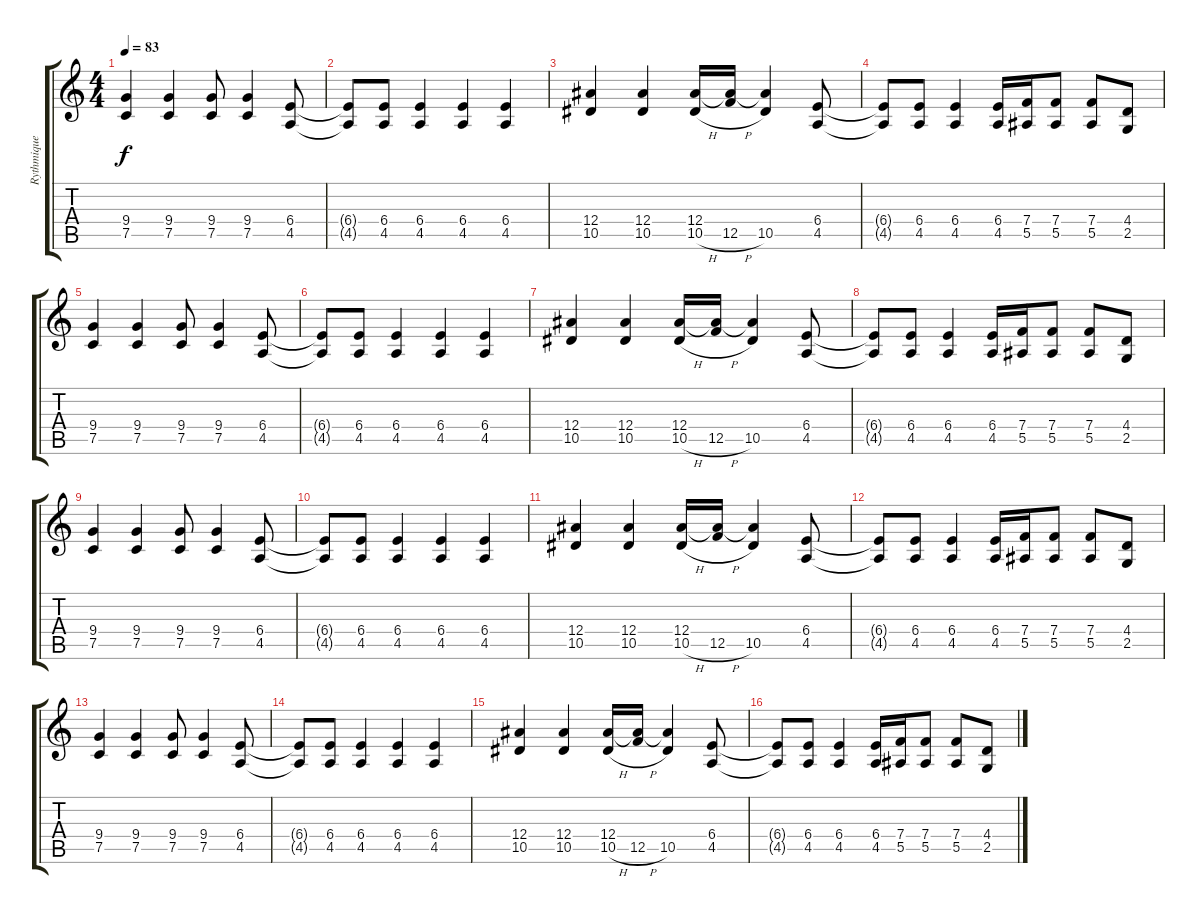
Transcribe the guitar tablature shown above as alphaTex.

\track ("Rythmique" "Rythmique") {instrument distortionguitar}
\staff {score tabs}
\tuning (C4 G3 Eb3 Bb2 F2 C2) {hide}
\ts (4 4)
\tempo 83
\clef g2
\ks c
(9.4 7.5).4{dy f} (9.4 7.5).4 (9.4 7.5).8 (9.4 7.5).4 (6.4 4.5).8 |
(6.4{t} 4.5{t}).8 (6.4 4.5).8 (6.4 4.5).4 (6.4 4.5).4 (6.4 4.5).4 |
(12.4 10.5).4 (12.4 10.5).4 (12.4 10.5{h}).16 (12.4{t} 12.5{h}).16 (12.4{t} 10.5).4 (6.4 4.5).8 |
(6.4{t} 4.5{t}).8 (6.4 4.5).8 (6.4 4.5).4 (6.4 4.5).16 (7.4 5.5).16 (7.4 5.5).8 (7.4 5.5).8 (4.4 2.5).8 |
(9.4 7.5).4 (9.4 7.5).4 (9.4 7.5).8 (9.4 7.5).4 (6.4 4.5).8 |
(6.4{t} 4.5{t}).8 (6.4 4.5).8 (6.4 4.5).4 (6.4 4.5).4 (6.4 4.5).4 |
(12.4 10.5).4 (12.4 10.5).4 (12.4 10.5{h}).16 (12.4{t} 12.5{h}).16 (12.4{t} 10.5).4 (6.4 4.5).8 |
(6.4{t} 4.5{t}).8 (6.4 4.5).8 (6.4 4.5).4 (6.4 4.5).16 (7.4 5.5).16 (7.4 5.5).8 (7.4 5.5).8 (4.4 2.5).8 |
(9.4 7.5).4 (9.4 7.5).4 (9.4 7.5).8 (9.4 7.5).4 (6.4 4.5).8 |
(6.4{t} 4.5{t}).8 (6.4 4.5).8 (6.4 4.5).4 (6.4 4.5).4 (6.4 4.5).4 |
(12.4 10.5).4 (12.4 10.5).4 (12.4 10.5{h}).16 (12.4{t} 12.5{h}).16 (12.4{t} 10.5).4 (6.4 4.5).8 |
(6.4{t} 4.5{t}).8 (6.4 4.5).8 (6.4 4.5).4 (6.4 4.5).16 (7.4 5.5).16 (7.4 5.5).8 (7.4 5.5).8 (4.4 2.5).8 |
(9.4 7.5).4 (9.4 7.5).4 (9.4 7.5).8 (9.4 7.5).4 (6.4 4.5).8 |
(6.4{t} 4.5{t}).8 (6.4 4.5).8 (6.4 4.5).4 (6.4 4.5).4 (6.4 4.5).4 |
(12.4 10.5).4 (12.4 10.5).4 (12.4 10.5{h}).16 (12.4{t} 12.5{h}).16 (12.4{t} 10.5).4 (6.4 4.5).8 |
(6.4{t} 4.5{t}).8 (6.4 4.5).8 (6.4 4.5).4 (6.4 4.5).16 (7.4 5.5).16 (7.4 5.5).8 (7.4 5.5).8 (4.4 2.5).8
